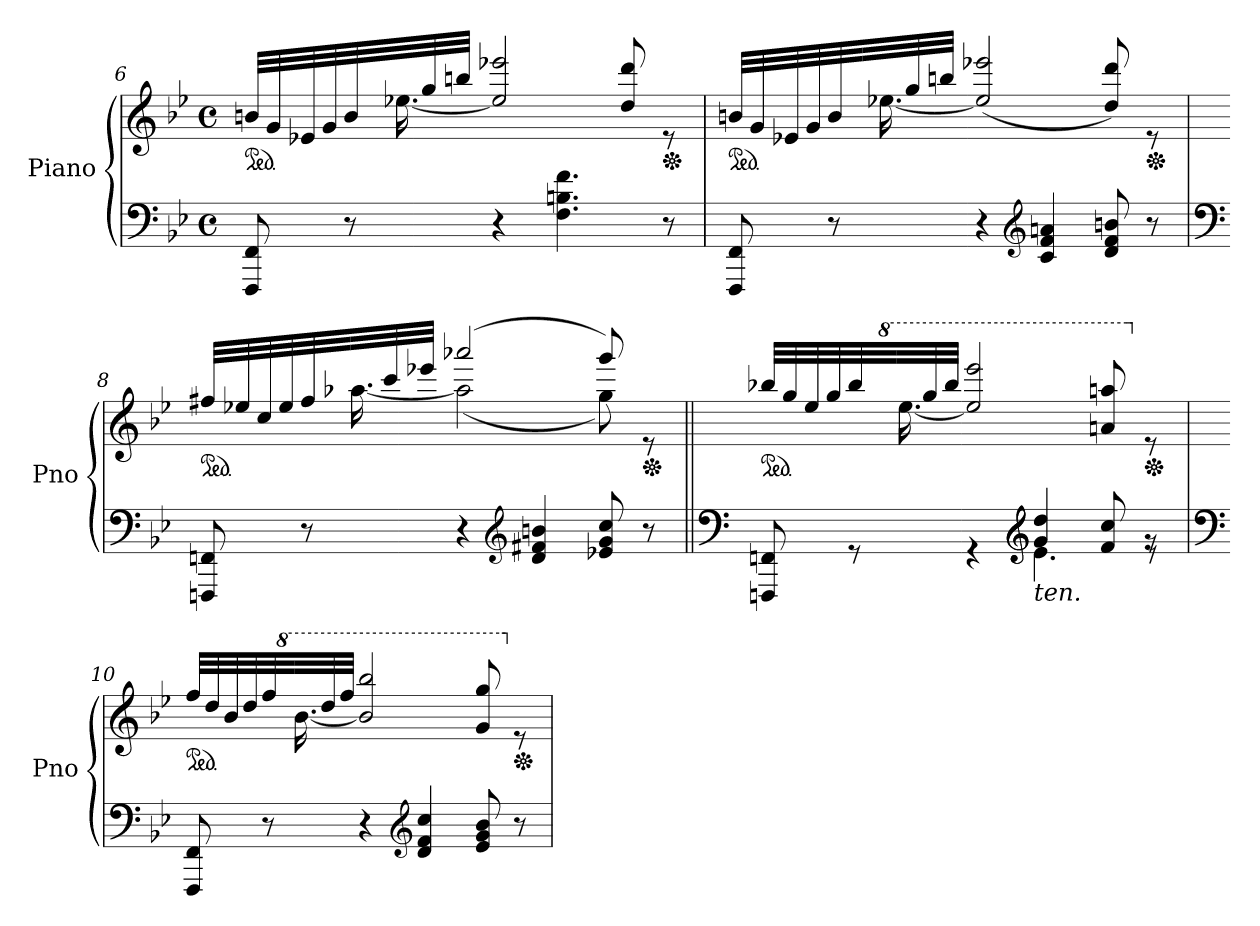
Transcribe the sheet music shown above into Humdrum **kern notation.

**kern	**kern	**dynam
*part1	*part1	*part1
*staff2	*staff1	*staff1/2
*I"Piano	*	*
*I'Pno	*	*
!!LO:LB:g=z
*clefF4	*clefG2	*
*k[b-e-]	*k[b-e-]	*
*M4/4	*M4/4	*
*met(c)	*met(c)	*
*	*ped	*
=6	=6	=6
*	*^	*
8FFF/ 8FF/	32bn/LLL	32ryy	.
*	*v	*v	*
.	32g/	.
.	32e-X/	.
.	32g/	.
8r	32b/	.
*	*^	*
.	32ee-/yy	[16.ee-X\	.
.	32gg/	.	.
.	32bbn/JJJ	.	.
4r	2ryy	(2ee-/] 2eee-X/	.
4.F\ 4.Bn\ 4.f\	.	.	.
.	8dd/ 8ddd/	4ryy	.
*	*Xped	*	*
8r	8re	.	.
=7	=7	=7	=7
*	*ped	*	*
8FFF/ 8FF/	32bn/LLL	32ryy	.
*	*v	*v	*
.	32g/	.
.	32e-X/	.
.	32g/	.
8r	32b/	.
*	*^	*
.	32ee-/yy	[16.ee-X\	.
.	32gg/	.	.
.	32bbn/JJJ	.	.
4r	2ryy	(>2ee-/] 2eee-X/	.
*clefG2	*	*	*
4c/ 4f/ 4an/	.	.	.
8d/ 8f/ 8bn/)	8dd/ 8ddd/)	4ryy	.
*	*Xped	*	*
8r	8re	.	.
=8	=8	=8	=8
*clefF4	*	*	*
*	*ped	*	*
8FFFn/ 8FFn/	32ff#X/LLL	32ryy	.
*	*v	*v	*
.	32ee-X/	.
.	32cc/	.
.	32ee-/	.
8r	32ff#/	.
*	*^	*
.	32aa-X/yy	[16.aa-\	.
.	32ccc/	.	.
.	32eee-X/JJJ	.	.
4r	(2aaa-X/	(2aa-\]	.
*clefG2	*	*	*
4d/ 4f#X/ 4bn/	.	.	.
8e-X/ 8g/ 8cc/	8ggg/)	8gg\)	.
*	*Xped	*	*
8r	8re	8ryy	.
!!LO:LB:g=z	!!
=9||	=9||	=9||	=9||
*clefF4	*	*	*
*^	*	*	*
*	*	*ped	*	*
!	!	!	!	!LO:DY:b
8FFFn/ 8FFn/	2ryy	32bb-X/LLL	32ryy	other-dynamics
*	*	*v	*v	*
.	.	32gg/	.
.	.	32ee-/	.
.	.	32gg/	.
8rGG	.	32bb-/	.
*	*	*8va	*
*	*	*^	*
.	.	32eee-X/yy	[16.eee-\	.
.	.	32ggg/	.	.
.	.	32bbb-/JJJ	.	.
4rGG	.	2ryy	(2eee-/] 2eeee-/	.
*clefG2	*	*	*	*
!LO:TX:b:i:t=ten.	!	!	!	!
4g/ 4dd/	4.e-\	.	.	.
8f/ 8cc/)	.	(8aan/ 8aaan/	4ryy	.
*	*	*Xped	*	*
*	*	*X8va	*	*
8re	8rg	8re	.	.
*v	*v	*	*	*
=10	=10	=10	=10
*clefF4	*	*	*
*	*ped	*	*
8FFF/ 8FF/	32ff/LLL	32ryy	.
*	*v	*v	*
.	32dd/	.
.	32b-/	.
.	32dd/	.
8r	32ff/	.
*	*8va	*
*	*^	*
.	32bb-/yy	[16.bb-\	.
.	32ddd/	.	.
.	32fff/JJJ	.	.
4r	2ryy	(>2bb-/] 2bbb-/	.
*clefG2	*	*	*
4d/ 4f/ 4cc/	.	.	.
8e-/ 8g/ 8b-/)	(8gg/ 8ggg/	4ryy	.
*	*Xped	*	*
*	*X8va	*	*
8r	8re	.	.
*	*v	*v	*
=	=	=
*-	*-	*-
